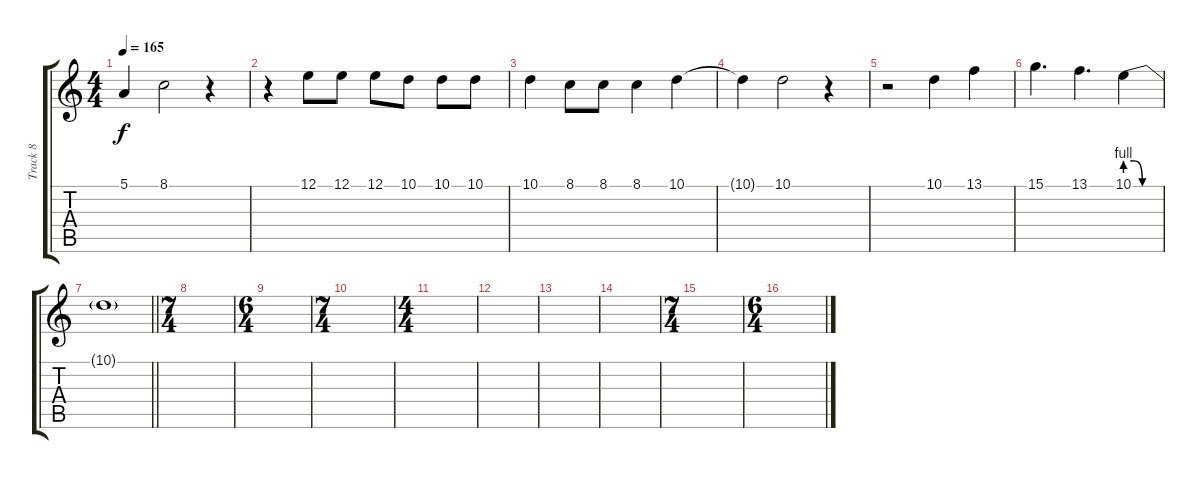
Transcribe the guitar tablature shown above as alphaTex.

\track ("Track 8" "Track 8") {instrument voiceoohs}
\staff {score tabs}
\tuning (E4 B3 G3 D3 A2 E2) {hide}
\ts (4 4)
\tempo 165
\clef g2
\ks c
5.1{t}.4{dy f} 8.1.2 r.4 |
r.4 12.1.8 12.1.8 12.1.8 10.1.8 10.1.8 10.1.8 |
10.1.4 8.1.8 8.1.8 8.1.4 10.1.4 |
10.1{t}.4 10.1.2 r.4 |
r.2 10.1.4 13.1.4 |
15.1.4{d} 13.1.4{d} 10.1{be (custom 0 4 15 4 30 0 60 0)}.4 |
\barLineRight lightlight
10.1{t}.1 |
\ts (7 4)
|
\ts (6 4)
|
\ts (7 4)
|
\ts (4 4)
|
|
|
|
\ts (7 4)
|
\ts (6 4)
